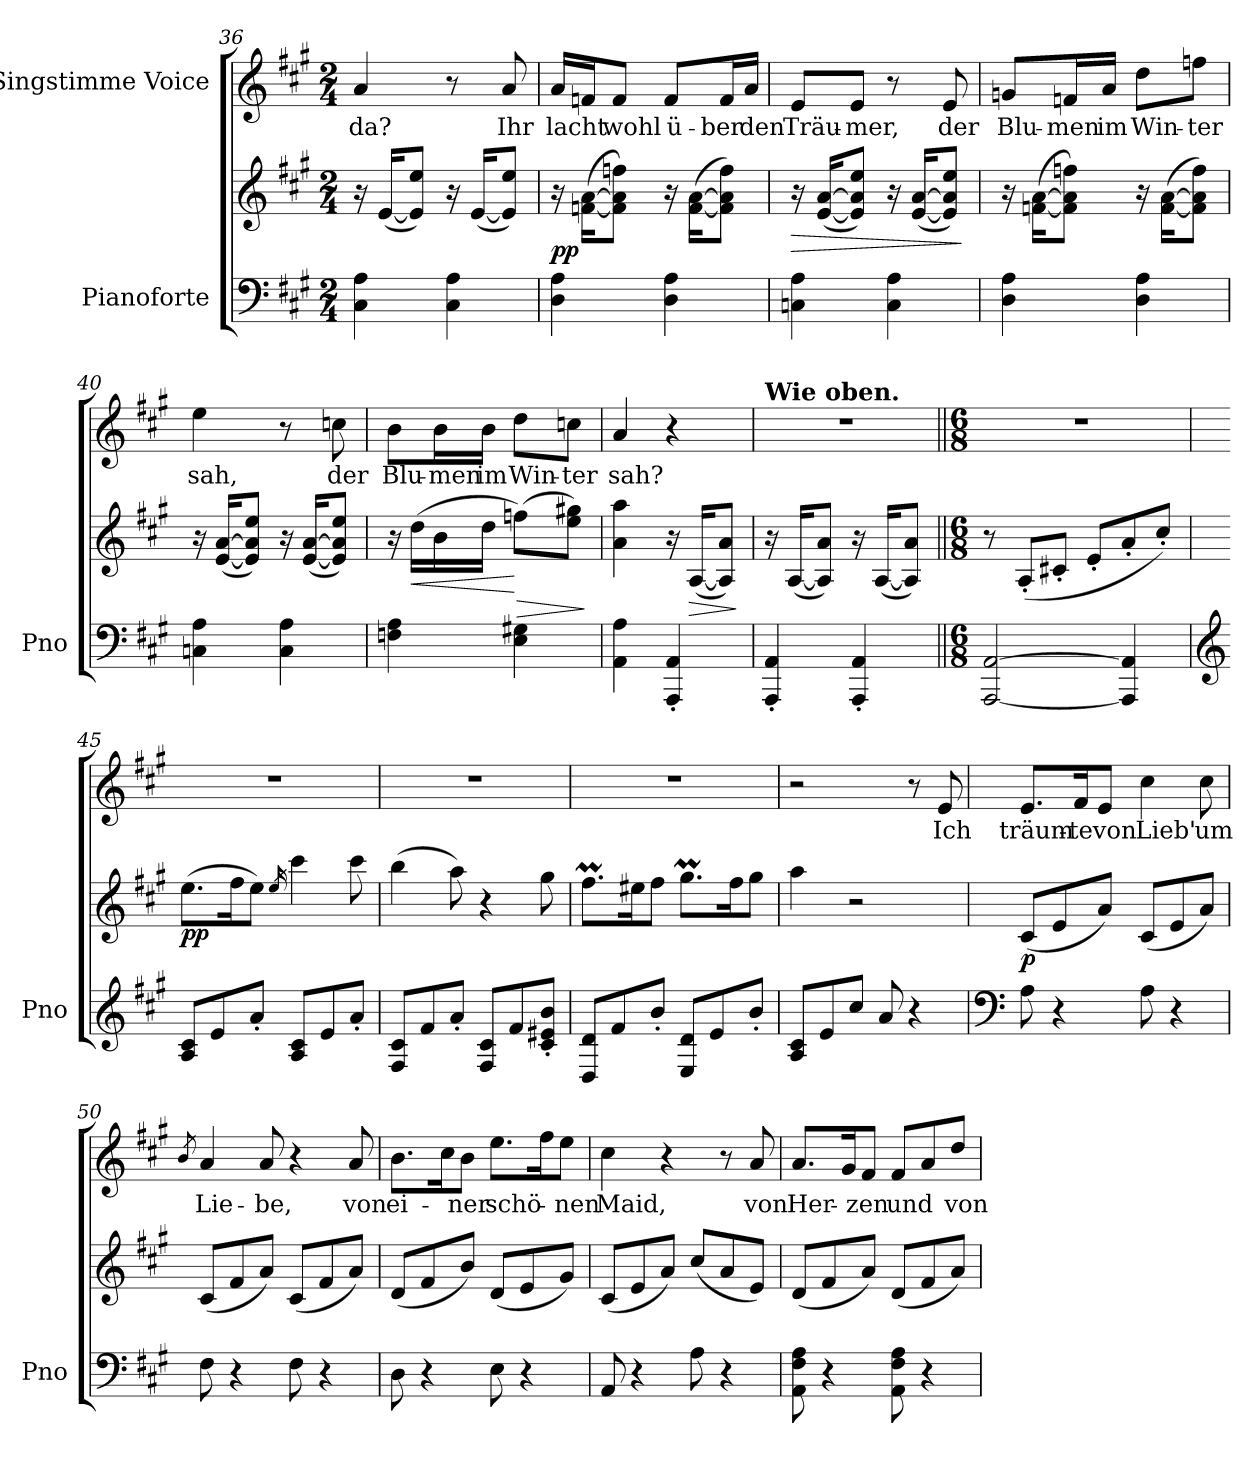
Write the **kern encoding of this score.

**kern	**kern	**dynam	**kern	**text
*part2	*part2	*part2	*part1	*part1
*staff3	*staff2	*staff2/3	*staff1	*staff1
*I"Pianoforte	*	*	*I"Singstimme Voice	*
*I'Pno	*	*	*	*
*clefF4	*clefG2	*	*clefG2	*
*k[f#c#g#]	*k[f#c#g#]	*	*k[f#c#g#]	*
*M2/4	*M2/4	*	*M2/4	*
=36	=36	=36	=36	=36
!	!	!	!	!LO:LY:b
4C#\ 4A\	16r	.	4a/	da?
.	(>[16e/KL	.	.	.
.	8e/] 8ee/J)	.	.	.
4C#\ 4A\	16r	.	8r	.
.	(>[16e/KL	.	.	.
!	!	!	!	!LO:LY:b
.	8e/] 8ee/J)	.	8a/	Ihr
=37	=37	=37	=37	=37
!	!	!LO:DY:b	!	!LO:LY:b
4D\ 4A\	16r	pp	16a/LL	lacht
.	(>[16fn\ [16a\KL	.	16fn/J	.
!	!	!	!	!LO:LY:b
.	8f\] 8a\] 8ffn\J)	.	8f/J	wohl
!	!	!	!	!LO:LY:b
4D\ 4A\	16r	.	8f/L	ü-
.	(>[16f\ [16a\KL	.	.	.
!	!	!	!	!LO:LY:b
.	8f\] 8a\] 8ff\J)	.	16f/L	-ber
!	!	!	!	!LO:LY:b
.	.	.	16a/JJ	den
=38	=38	=38	=38	=38
!	!	!LO:HP:b	!	!LO:LY:b
4Cn\ 4A\	16r	>	8e/L	Träu-
.	(>[16e/ [16a/KL	.	.	.
!	!	!	!	!LO:LY:b
.	8e/] 8a/] 8ee/J)	.	8e/J	-mer,
4C\ 4A\	16r	.	8r	.
.	(>[16e/ [16a/KL	.	.	.
!	!	!	!	!LO:LY:b
.	8e/] 8a/] 8ee/J)	.	8e/	der
.	.	]	.	.
!!LO:LB:g=z
=39	=39	=39	=39	=39
!	!	!	!	!LO:LY:b
4D\ 4A\	16r	.	8gn/L	Blu-
.	(>[16fn\ [16a\KL	.	.	.
!	!	!	!	!LO:LY:b
.	8f\] 8a\] 8ffn\J)	.	16fn/L	-men
!	!	!	!	!LO:LY:b
.	.	.	16a/JJ	im
!	!	!	!	!LO:LY:b
4D\ 4A\	16r	.	8dd\L	Win-
.	(>[16f\ [16a\KL	.	.	.
!	!	!	!	!LO:LY:b
.	8f\] 8a\] 8ff\J)	.	8ffn\J	-ter
=40	=40	=40	=40	=40
!	!	!	!	!LO:LY:b
4Cn\ 4A\	16r	.	4ee\	sah,
.	(>[16e/ [16a/KL	.	.	.
.	8e/] 8a/] 8ee/J)	.	.	.
4C\ 4A\	16r	.	8r	.
.	(>[16e/ [16a/KL	.	.	.
!	!	!	!	!LO:LY:b
.	8e/] 8a/] 8ee/J)	.	8ccn\	der
=41	=41	=41	=41	=41
!	!	!	!	!LO:LY:b
4Fn\ 4A\	16r	.	8b\L	Blu-
!	!	!LO:HP:b	!	!
.	(>16dd\LL	<	.	.
!	!	!	!	!LO:LY:b
.	16b\	.	16b\L	-men
!	!	!	!	!LO:LY:b
.	16dd\JJ	.	16b\JJ	im
!	!	!LO:HP:n=1:b	!	!LO:LY:b
4E\ 4G#X\	(>8ffn\L)	[ >	8dd\L	Win-
!	!	!	!	!LO:LY:b
.	8ee\ 8gg#X\J)	.	8ccn\J	-ter
.	.	]	.	.
=42	=42	=42	=42	=42
!	!	!	!	!LO:LY:b
4AA\ 4A\	4a\ 4aa\	.	4a/	sah?
4AAA/' 4AA/'	16r	.	4r	.
!	!	!LO:HP:b	!	!
.	(>[16A/KL	>	.	.
.	8A/] 8a/J)	.	.	.
.	.	]	.	.
=43	=43	=43	=43	=43
*	*	*	*MM60	*
!	!	!	!LO:TX:a:B:t=Wie oben.	!
4AAA/' 4AA/'	16r	.	2r	.
.	(>[16A/KL	.	.	.
.	8A/] 8a/J)	.	.	.
4AAA/' 4AA/'	16r	.	.	.
.	(>[16A/KL	.	.	.
.	8A/] 8a/J)	.	.	.
!!LO:PB:g=z
=44||	=44||	=44||	=44||	=44||
*M6/8	*M6/8	*	*M6/8	*
[2AAA/ [2AA/	8r	.	2.r	.
.	(<8A'/L	.	.	.
.	8c#X'/J	.	.	.
.	8e'/L	.	.	.
4AAA/] 4AA/]	8a'/	.	.	.
.	8cc#'/J)	.	.	.
=45	=45	=45	=45	=45
*clefG2	*	*	*	*
!	!	!LO:DY:b	!	!
8A/ 8c#/L	(>8.ee\L	pp	2.r	.
8e/	.	.	.	.
.	16ff#\K	.	.	.
8a'/J	8ee\J)	.	.	.
.	16qee/	.	.	.
8A/ 8c#/L	4ccc#\	.	.	.
8e/	.	.	.	.
8a'/J	8ccc#\	.	.	.
=46	=46	=46	=46	=46
8F#/ 8c#/L	(>4bb\	.	2.r	.
8f#/	.	.	.	.
8a'/J	8aa\)	.	.	.
8F#/ 8c#/L	4r	.	.	.
8f#/	.	.	.	.
8c#/' 8e#X/' 8b/'J	8gg#\	.	.	.
=47	=47	=47	=47	=47
8D/ 8d/L	8.ff#M\L	.	2.r	.
8f#/	.	.	.	.
.	16ee#X\K	.	.	.
8b'/J	8ff#\J	.	.	.
8E/ 8d/L	8.gg#m\L	.	.	.
8e/	.	.	.	.
.	16ff#\K	.	.	.
8b'/J	8gg#\J	.	.	.
=48	=48	=48	=48	=48
8A/ 8c#/L	4aa\	.	2r	.
8e/	.	.	.	.
8cc#/J	2r	.	.	.
8a/	.	.	.	.
4r	.	.	8r	.
!	!	!	!	!LO:LY:b
.	.	.	8e/	Ich
!!LO:LB:g=z
=49	=49	=49	=49	=49
*clefF4	*	*	*	*
!	!	!LO:DY:b	!	!LO:LY:b
8A\	(<8c#/L	p	8.e/L	träum-
4r	8e/	.	.	.
!	!	!	!	!LO:LY:b
.	.	.	16f#/K	-te
!	!	!	!	!LO:LY:b
.	8a/J)	.	8e/J	von
!	!	!	!	!LO:LY:b
8A\	(<8c#/L	.	4cc#\	Lieb'
4r	8e/	.	.	.
!	!	!	!	!LO:LY:b
.	8a/J)	.	8cc#\	um
=50	=50	=50	=50	=50
.	.	.	8qb/	.
!	!	!	!	!LO:LY:b
8F#\	(<8c#/L	.	4a/	Lie-
4r	8f#/	.	.	.
!	!	!	!	!LO:LY:b
.	8a/J)	.	8a/	-be,
8F#\	(<8c#/L	.	4r	.
4r	8f#/	.	.	.
!	!	!	!	!LO:LY:b
.	8a/J)	.	8a/	von
=51	=51	=51	=51	=51
!	!	!	!	!LO:LY:b
8D\	(<8d/L	.	8.b\L	ei-
4r	8f#/	.	.	.
.	.	.	16cc#\K	.
!	!	!	!	!LO:LY:b
.	8b/J)	.	8b\J	-ner
!	!	!	!	!LO:LY:b
8E\	(<8d/L	.	8.ee\L	schö-
4r	8e/	.	.	.
.	.	.	16ff#\K	.
!	!	!	!	!LO:LY:b
.	8g#/J)	.	8ee\J	-nen
=52	=52	=52	=52	=52
!	!	!	!	!LO:LY:b
8AA/	(<8c#/L	.	4cc#\	Maid,
4r	8e/	.	.	.
.	8a/J)	.	4r	.
8A\	(<8cc#/L	.	.	.
4r	8a/	.	8r	.
!	!	!	!	!LO:LY:b
.	8e/J)	.	8a/	von
=53	=53	=53	=53	=53
!	!	!	!	!LO:LY:b
8AA\ 8F#\ 8A\	(<8d/L	.	8.a/L	Her-
4r	8f#/	.	.	.
.	.	.	16g#/K	.
!	!	!	!	!LO:LY:b
.	8a/J)	.	8f#/J	-zen
!	!	!	!	!LO:LY:b
8AA\ 8F#\ 8A\	(<8d/L	.	8f#/L	und
4r	8f#/	.	8a/	.
!	!	!	!	!LO:LY:b
.	8a/J)	.	8dd/J	von
=	=	=	=	=
*-	*-	*-	*-	*-
